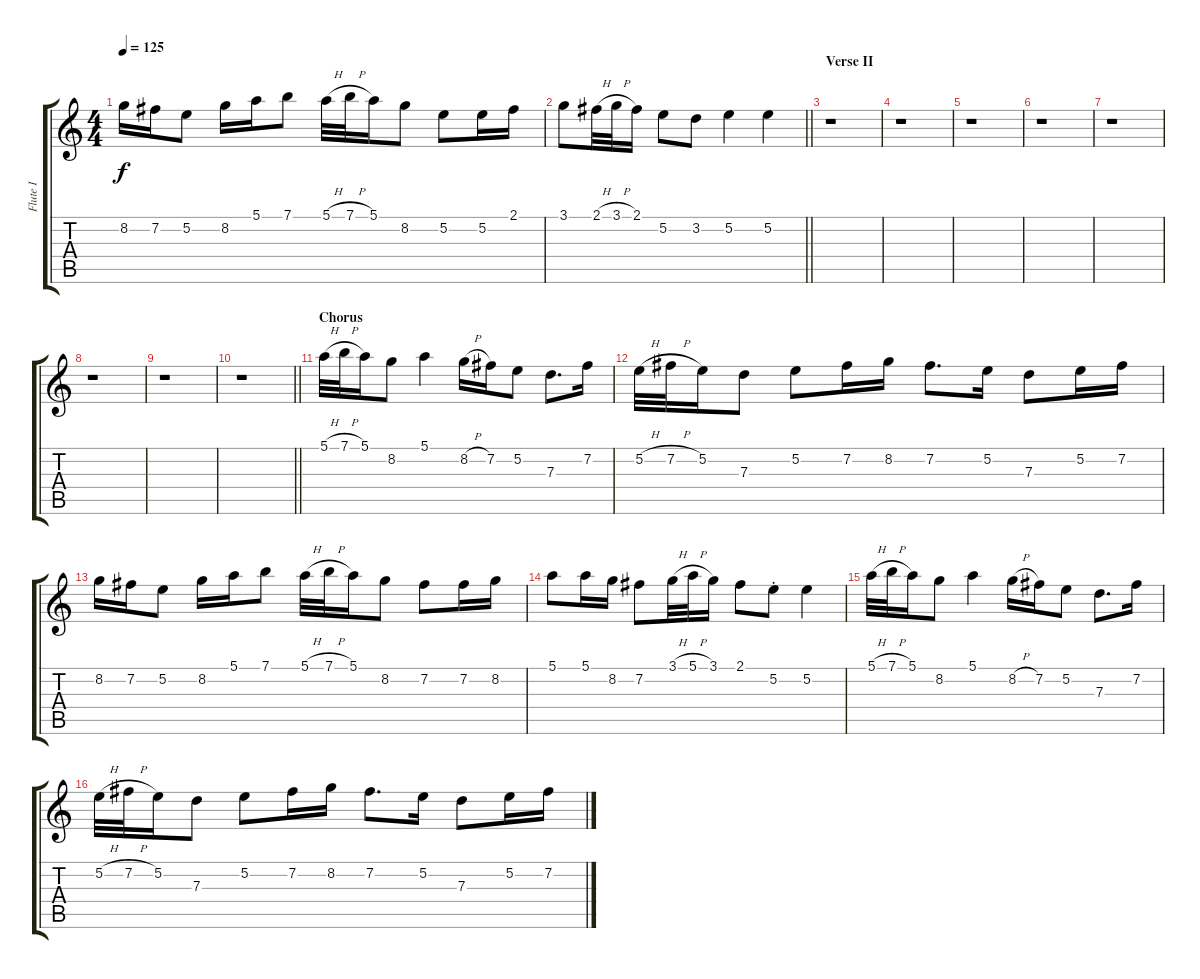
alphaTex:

\track ("Flute I" "Flute I") {instrument flute}
\staff {score tabs}
\tuning (E5 B4 G4 D4 A3 E3) {hide}
\ts (4 4)
\tempo 125
\clef g2
\ks c
8.2.16{dy f} 7.2.16 5.2.8 8.2.16 5.1.16 7.1.8 5.1{h}.32 7.1{h}.32 5.1.16 8.2.8 5.2.8 5.2.16 2.1.16 |
\barLineRight lightlight
3.1.8 2.1{h}.32 3.1{h}.32 2.1.16 5.2.8 3.2.8 5.2.4 5.2.4 |
\section ("" "Verse II")
r.1 |
r.1 |
r.1 |
r.1 |
r.1 |
r.1 |
r.1 |
\barLineRight lightlight
r.1 |
\section ("" "Chorus")
5.1{h}.32{volume 10 balance 5 instrument flute} 7.1{h}.32 5.1.16 8.2.8 5.1.4 8.2{h}.16 7.2.16 5.2.8 7.3.8{d} 7.2.16 |
5.2{h}.32 7.2{h}.32 5.2.16 7.3.8 5.2.8 7.2.16 8.2.16 7.2.8{d} 5.2.16 7.3.8 5.2.16 7.2.16 |
8.2.16 7.2.16 5.2.8 8.2.16 5.1.16 7.1.8 5.1{h}.32 7.1{h}.32 5.1.16 8.2.8 7.2.8 7.2.16 8.2.16 |
5.1.8 5.1.16 8.2.16 7.2.8 3.1{h}.32 5.1{h}.32 3.1.16 2.1.8 5.2{st}.8 5.2.4 |
5.1{h}.32 7.1{h}.32 5.1.16 8.2.8 5.1.4 8.2{h}.16 7.2.16 5.2.8 7.3.8{d} 7.2.16 |
5.2{h}.32 7.2{h}.32 5.2.16 7.3.8 5.2.8 7.2.16 8.2.16 7.2.8{d} 5.2.16 7.3.8 5.2.16 7.2.16
